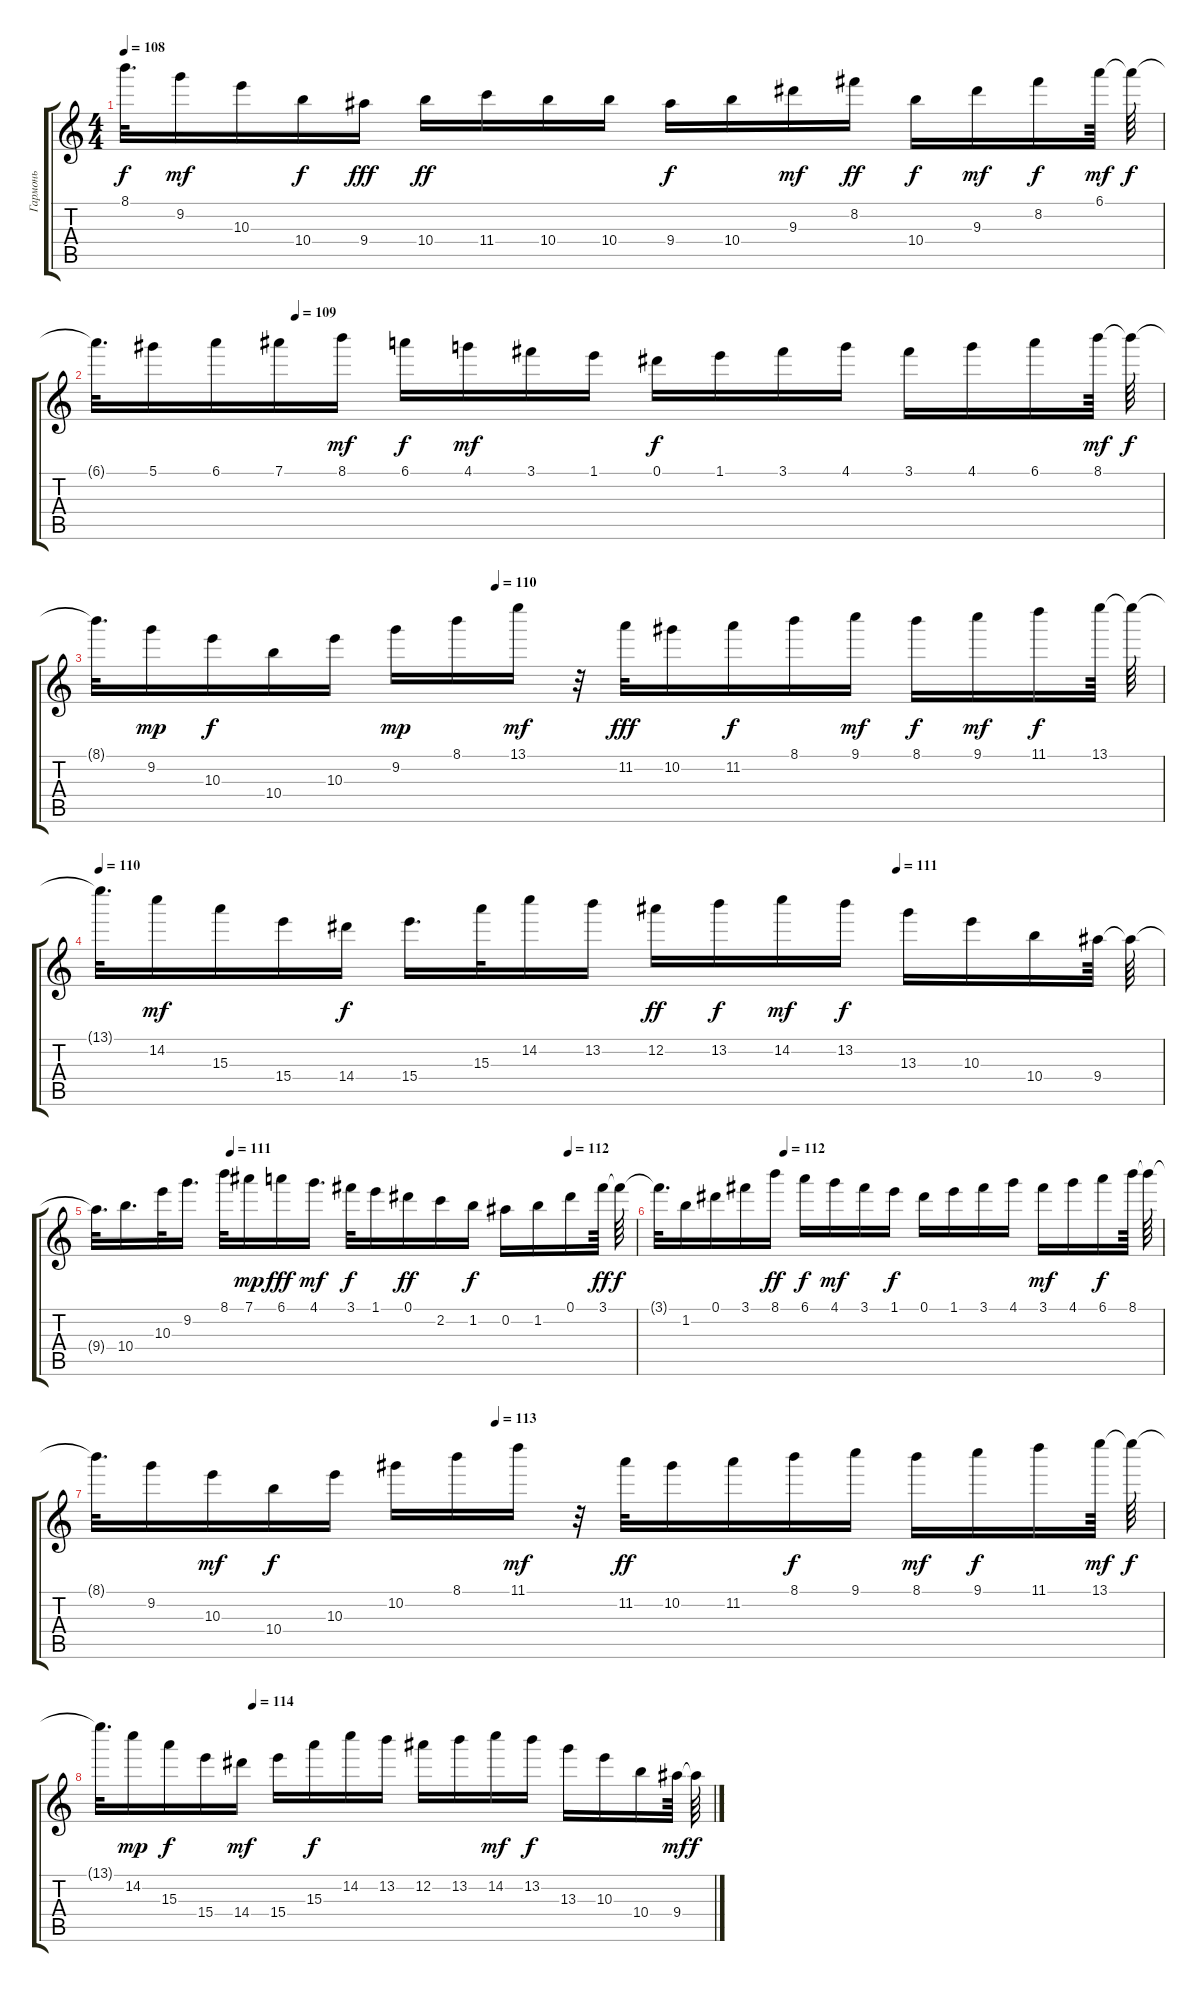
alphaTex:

\track ("Гармонь" "Гармонь") {instrument acousticguitarnylon}
\staff {score tabs}
\tuning (Eb5 Bb4 Gb4 Db4 Ab3 Eb3) {hide}
\ts (4 4)
\tempo 108
\clef g2
\ks c
8.1{t}.32{d dy f} 9.2.16{dy mf} 10.3.16 10.4.16{dy f} 9.4.16{dy fff} 10.4.16{dy ff} 11.4.16 10.4.16 10.4.16 9.4.16{dy f} 10.4.16 9.3.16{dy mf} 8.2.16{dy ff} 10.4.16{dy f} 9.3.16{dy mf} 8.2.16{dy f} 6.1.64{dy mf} 6.1{t}.64{dy f} |
\tempo (109 0.1875)
6.1{t}.32{d} 5.1.16 6.1.16 7.1.16 8.1.16{dy mf} 6.1.16{dy f} 4.1.16{dy mf} 3.1.16 1.1.16 0.1.16{dy f} 1.1.16 3.1.16 4.1.16 3.1.16 4.1.16 6.1.16 8.1.64{dy mf} 8.1{t}.64{dy f} |
\tempo (110 0.375)
8.1{t}.32{d} 9.2.16{dy mp} 10.3.16{dy f} 10.4.16 10.3.16 9.2.16{dy mp} 8.1.16 13.1.16{dy mf} r.32 11.2.32{dy fff} 10.2.16 11.2.16{dy f} 8.1.16 9.1.16{dy mf} 8.1.16{dy f} 9.1.16{dy mf} 11.1.16{dy f} 13.1.64 13.1{t}.64 |
\tempo 110
\tempo (111 0.75)
13.1{t}.32{d} 14.2.16{dy mf} 15.3.16 15.4.16 14.4.16{dy f} 15.4.16{d} 15.3.32 14.2.16 13.2.16 12.2.16{dy ff} 13.2.16{dy f} 14.2.16{dy mf} 13.2.16{dy f} 13.3.16 10.3.16 10.4.16 9.4.64 9.4{t}.64 |
\tempo (111 0.25)
\tempo (112 0.875)
9.4{t}.32{d} 10.4.16{d} 10.3.32 9.2.16{d} 8.1.32 7.1.16{dy mp} 6.1.16{dy fff} 4.1.16{d dy mf} 3.1.32{dy f} 1.1.16 0.1.16{dy ff} 2.2.16 1.2.16{dy f} 0.2.16 1.2.16 0.1.16 3.1.64{dy ff} 3.1{t}.64{dy f} |
\tempo (112 0.25)
3.1{t}.32{d} 1.2.16 0.1.16 3.1.16 8.1.16{dy ff} 6.1.16{dy f} 4.1.16{dy mf} 3.1.16 1.1.16{dy f} 0.1.16 1.1.16 3.1.16 4.1.16 3.1.16{dy mf} 4.1.16 6.1.16{dy f} 8.1.64 8.1{t}.64 |
\tempo (113 0.375)
8.1{t}.32{d} 9.2.16 10.3.16{dy mf} 10.4.16{dy f} 10.3.16 10.2.16 8.1.16 11.1.16{dy mf} r.32 11.2.32{dy ff} 10.2.16 11.2.16 8.1.16{dy f} 9.1.16 8.1.16{dy mf} 9.1.16{dy f} 11.1.16 13.1.64{dy mf} 13.1{t}.64{dy f} |
\tempo (114 0.25)
13.1{t}.32{d} 14.2.16{dy mp} 15.3.16{dy f} 15.4.16 14.4.16{dy mf} 15.4.16 15.3.16{dy f} 14.2.16 13.2.16 12.2.16 13.2.16 14.2.16{dy mf} 13.2.16{dy f} 13.3.16 10.3.16 10.4.16 9.4.64{dy mf} 9.4{t}.64{dy f}
